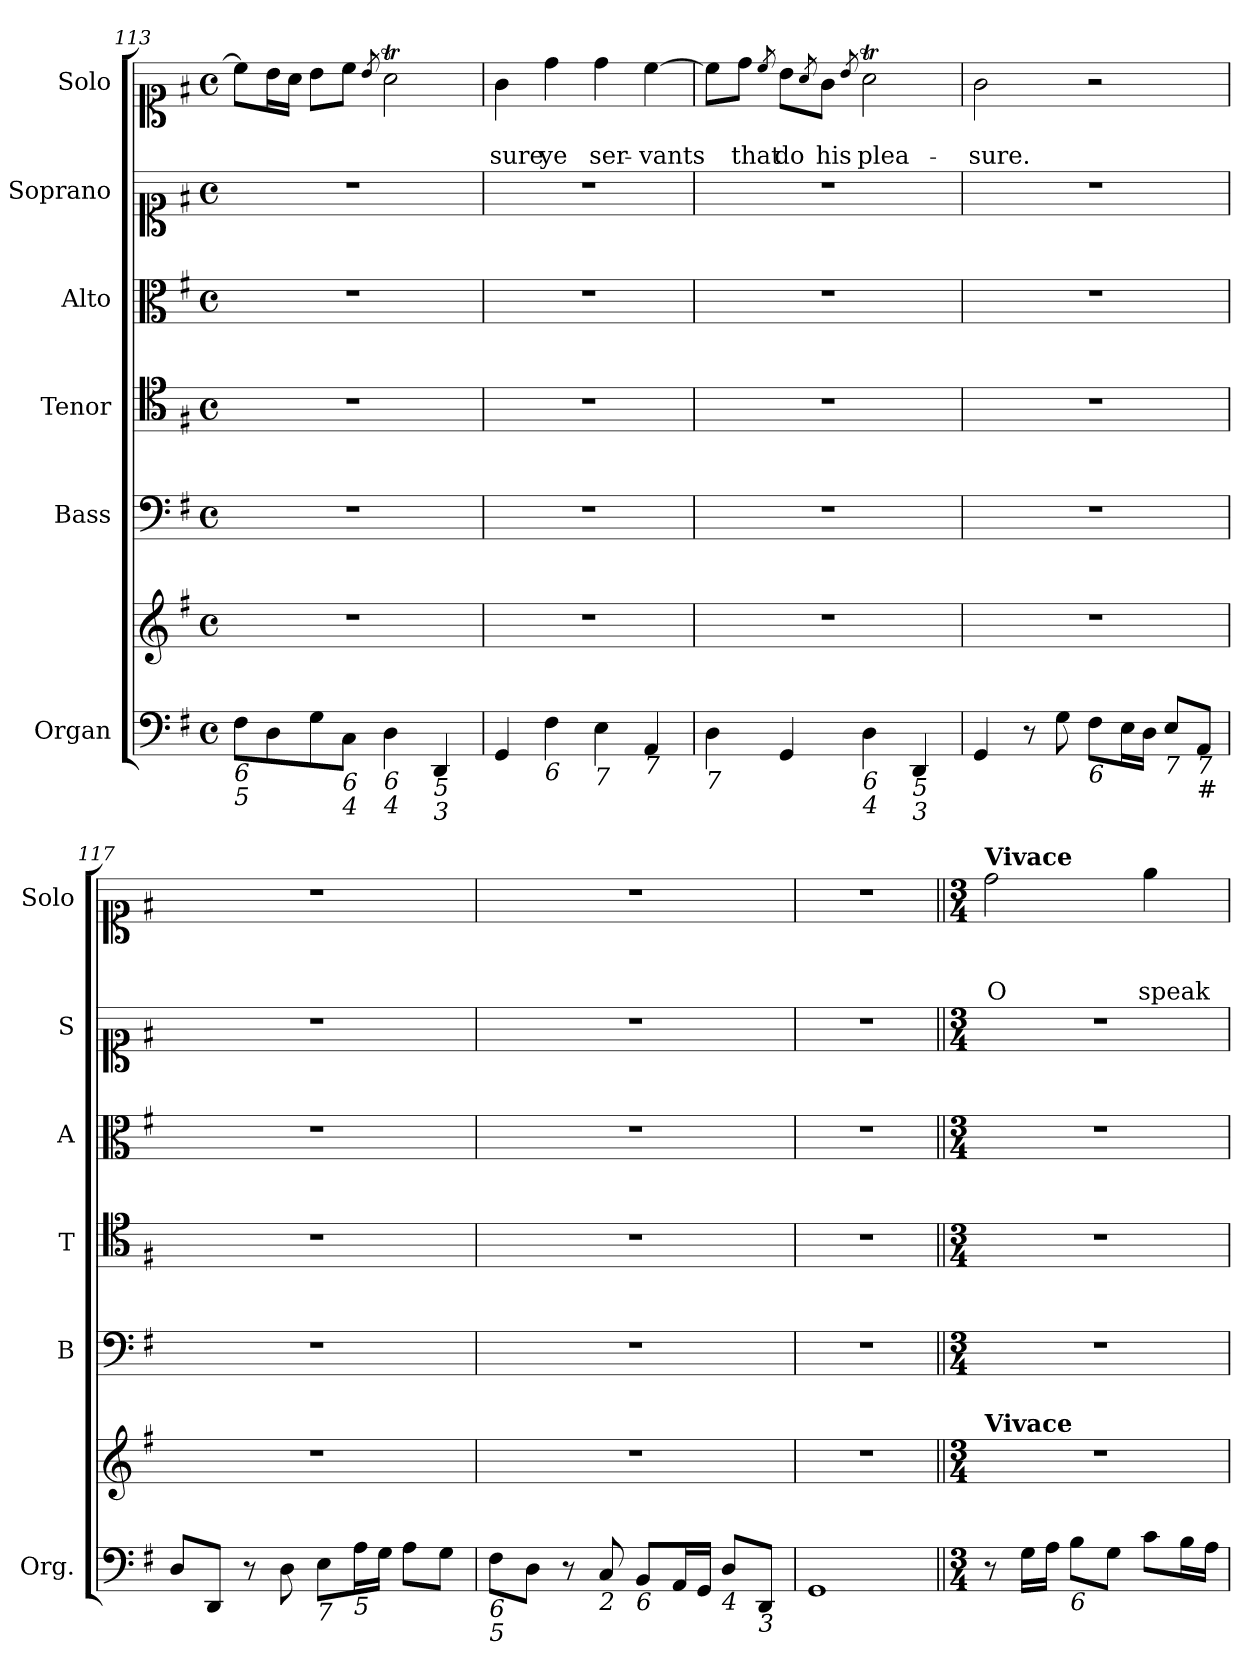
**kern	**kern	**kern	**kern	**kern	**kern	**kern	**text	**text	**text
*part6	*part6	*part5	*part4	*part3	*part2	*part1	*part1	*part1	*part1
*staff7	*staff6	*staff5	*staff4	*staff3	*staff2	*staff1	*staff1	*staff1	*staff1
*I"Organ	*	*I"Bass	*I"Tenor	*I"Alto	*I"Soprano	*I"Solo	*	*	*
*I'Org.	*	*I'B	*I'T	*I'A	*I'S	*I'Solo	*	*	*
*clefF4	*clefG2	*clefF4	*clefC4	*clefC3	*clefC1	*clefC1	*	*	*
*k[f#]	*k[f#]	*k[f#]	*k[f#]	*k[f#]	*k[f#]	*k[f#]	*	*	*
*G:	*G:	*G:	*G:	*G:	*G:	*G:	*	*	*
*M4/4	*M4/4	*M4/4	*M4/4	*M4/4	*M4/4	*M4/4	*	*	*
*met(c)	*met(c)	*met(c)	*met(c)	*met(c)	*met(c)	*met(c)	*	*	*
=113	=113	=113	=113	=113	=113	=113	=113	=113	=113
!LO:TX:b:i:t=6	!	!	!	!	!	!	!	!	!
!LO:TX:b:i:t=5	!	!	!	!	!	!	!	!	!
8F#\L	1r	1r	1r	1r	1r	8cc\L]	.	.	.
8D\	.	.	.	.	.	16b\L	.	.	.
.	.	.	.	.	.	16a\JJ	.	.	.
8G\	.	.	.	.	.	8b\L	.	.	.
!LO:TX:b:i:t=6	!	!	!	!	!	!	!	!	!
!LO:TX:b:i:t=4	!	!	!	!	!	!	!	!	!
8C\J	.	.	.	.	.	8cc\J	.	.	.
.	.	.	.	.	.	8qb/	.	.	.
!LO:TX:b:i:t=6	!	!	!	!	!	!	!	!	!
!LO:TX:b:i:t=4	!	!	!	!	!	!	!	!	!
4D\	.	.	.	.	.	2aT\	.	.	.
!LO:TX:b:i:t=5	!	!	!	!	!	!	!	!	!
!LO:TX:b:i:t=3	!	!	!	!	!	!	!	!	!
4DD/	.	.	.	.	.	.	.	.	.
=114	=114	=114	=114	=114	=114	=114	=114	=114	=114
!	!	!	!	!	!	!	!	!LO:LY:b	!
4GG/	1r	1r	1r	1r	1r	4g\	.	-sure	.
!LO:TX:b:i:t=6	!	!	!	!	!	!	!	!	!
!	!	!	!	!	!	!	!	!LO:LY:b	!
4F#\	.	.	.	.	.	4dd\	.	ye	.
!LO:TX:b:i:t=7	!	!	!	!	!	!	!	!	!
!	!	!	!	!	!	!	!	!LO:LY:b	!
4E\	.	.	.	.	.	4dd\	.	ser-	.
!LO:TX:b:i:t=7	!	!	!	!	!	!	!	!	!
!	!	!	!	!	!	!	!	!LO:LY:b	!
4AA/	.	.	.	.	.	[4cc\	.	-vants	.
!!LO:PB:g=z
=115	=115	=115	=115	=115	=115	=115	=115	=115	=115
!LO:TX:b:i:t=7	!	!	!	!	!	!	!	!	!
4D\	1r	1r	1r	1r	1r	8cc\L]	.	.	.
!	!	!	!	!	!	!	!	!LO:LY:b	!
.	.	.	.	.	.	8dd\J	.	that	.
.	.	.	.	.	.	8qcc/	.	.	.
!	!	!	!	!	!	!	!	!LO:LY:b	!
4GG/	.	.	.	.	.	8b\L	.	do	.
.	.	.	.	.	.	8qa/	.	.	.
!	!	!	!	!	!	!	!	!LO:LY:b	!
.	.	.	.	.	.	8g\J	.	his	.
.	.	.	.	.	.	8qb/	.	.	.
!LO:TX:b:i:t=6	!	!	!	!	!	!	!	!	!
!LO:TX:b:i:t=4	!	!	!	!	!	!	!	!	!
!	!	!	!	!	!	!	!	!LO:LY:b	!
4D\	.	.	.	.	.	2aT\	.	plea-	.
!LO:TX:b:i:t=5	!	!	!	!	!	!	!	!	!
!LO:TX:b:i:t=3	!	!	!	!	!	!	!	!	!
4DD/	.	.	.	.	.	.	.	.	.
=116	=116	=116	=116	=116	=116	=116	=116	=116	=116
!	!	!	!	!	!	!	!	!LO:LY:b	!
4GG/	1r	1r	1r	1r	1r	2g\	.	-sure.	.
8r	.	.	.	.	.	.	.	.	.
8G\	.	.	.	.	.	.	.	.	.
!LO:TX:b:i:t=6	!	!	!	!	!	!	!	!	!
8F#\L	.	.	.	.	.	2r	.	.	.
16E\L	.	.	.	.	.	.	.	.	.
16D\JJ	.	.	.	.	.	.	.	.	.
!LO:TX:b:i:t=7	!	!	!	!	!	!	!	!	!
8E/L	.	.	.	.	.	.	.	.	.
!LO:TX:b:i:t=7	!	!	!	!	!	!	!	!	!
!LO:TX:b:t=#	!	!	!	!	!	!	!	!	!
8AA/J	.	.	.	.	.	.	.	.	.
=117	=117	=117	=117	=117	=117	=117	=117	=117	=117
8D/L	1r	1r	1r	1r	1r	1r	.	.	.
8DD/J	.	.	.	.	.	.	.	.	.
8r	.	.	.	.	.	.	.	.	.
8D\	.	.	.	.	.	.	.	.	.
!LO:TX:b:i:t=7	!	!	!	!	!	!	!	!	!
8E\L	.	.	.	.	.	.	.	.	.
!LO:TX:b:i:t=5	!	!	!	!	!	!	!	!	!
16A\L	.	.	.	.	.	.	.	.	.
16G\JJ	.	.	.	.	.	.	.	.	.
8A\L	.	.	.	.	.	.	.	.	.
8G\J	.	.	.	.	.	.	.	.	.
=118	=118	=118	=118	=118	=118	=118	=118	=118	=118
!LO:TX:b:i:t=6	!	!	!	!	!	!	!	!	!
!LO:TX:b:i:t=5	!	!	!	!	!	!	!	!	!
8F#\L	1r	1r	1r	1r	1r	1r	.	.	.
8D\J	.	.	.	.	.	.	.	.	.
8r	.	.	.	.	.	.	.	.	.
!LO:TX:b:i:t=2	!	!	!	!	!	!	!	!	!
8C/	.	.	.	.	.	.	.	.	.
!LO:TX:b:i:t=6	!	!	!	!	!	!	!	!	!
8BB/L	.	.	.	.	.	.	.	.	.
16AA/L	.	.	.	.	.	.	.	.	.
16GG/JJ	.	.	.	.	.	.	.	.	.
!LO:TX:b:i:t=4	!	!	!	!	!	!	!	!	!
8D/L	.	.	.	.	.	.	.	.	.
!LO:TX:b:i:t=3	!	!	!	!	!	!	!	!	!
8DD/J	.	.	.	.	.	.	.	.	.
=119	=119	=119	=119	=119	=119	=119	=119	=119	=119
1GG	1r	1r	1r	1r	1r	1r	.	.	.
!!LO:LB:g=z
=120||	=120||	=120||	=120||	=120||	=120||	=120||	=120||	=120||	=120||
*M3/4	*M3/4	*M3/4	*M3/4	*M3/4	*M3/4	*M3/4	*	*	*
*	*MM100	*	*	*	*	*MM100	*	*	*
!	!	!	!	!	!	!LO:TX:a:B:t=Vivace	!	!	!
!	!LO:TX:a:B:t=Vivace	!	!	!	!	!	!	!	!
!	!	!	!	!	!	!	!	!	!LO:LY:b
8r	2.r	2.r	2.r	2.r	2.r	2dd\	.	.	O
16G\LL	.	.	.	.	.	.	.	.	.
16A\JJ	.	.	.	.	.	.	.	.	.
!LO:TX:b:i:t=6	!	!	!	!	!	!	!	!	!
8B\L	.	.	.	.	.	.	.	.	.
8G\J	.	.	.	.	.	.	.	.	.
!	!	!	!	!	!	!	!	!	!LO:LY:b
8c\L	.	.	.	.	.	4ee\	.	.	speak
16B\L	.	.	.	.	.	.	.	.	.
16A\JJ	.	.	.	.	.	.	.	.	.
=	=	=	=	=	=	=	=	=	=
*-	*-	*-	*-	*-	*-	*-	*-	*-	*-
